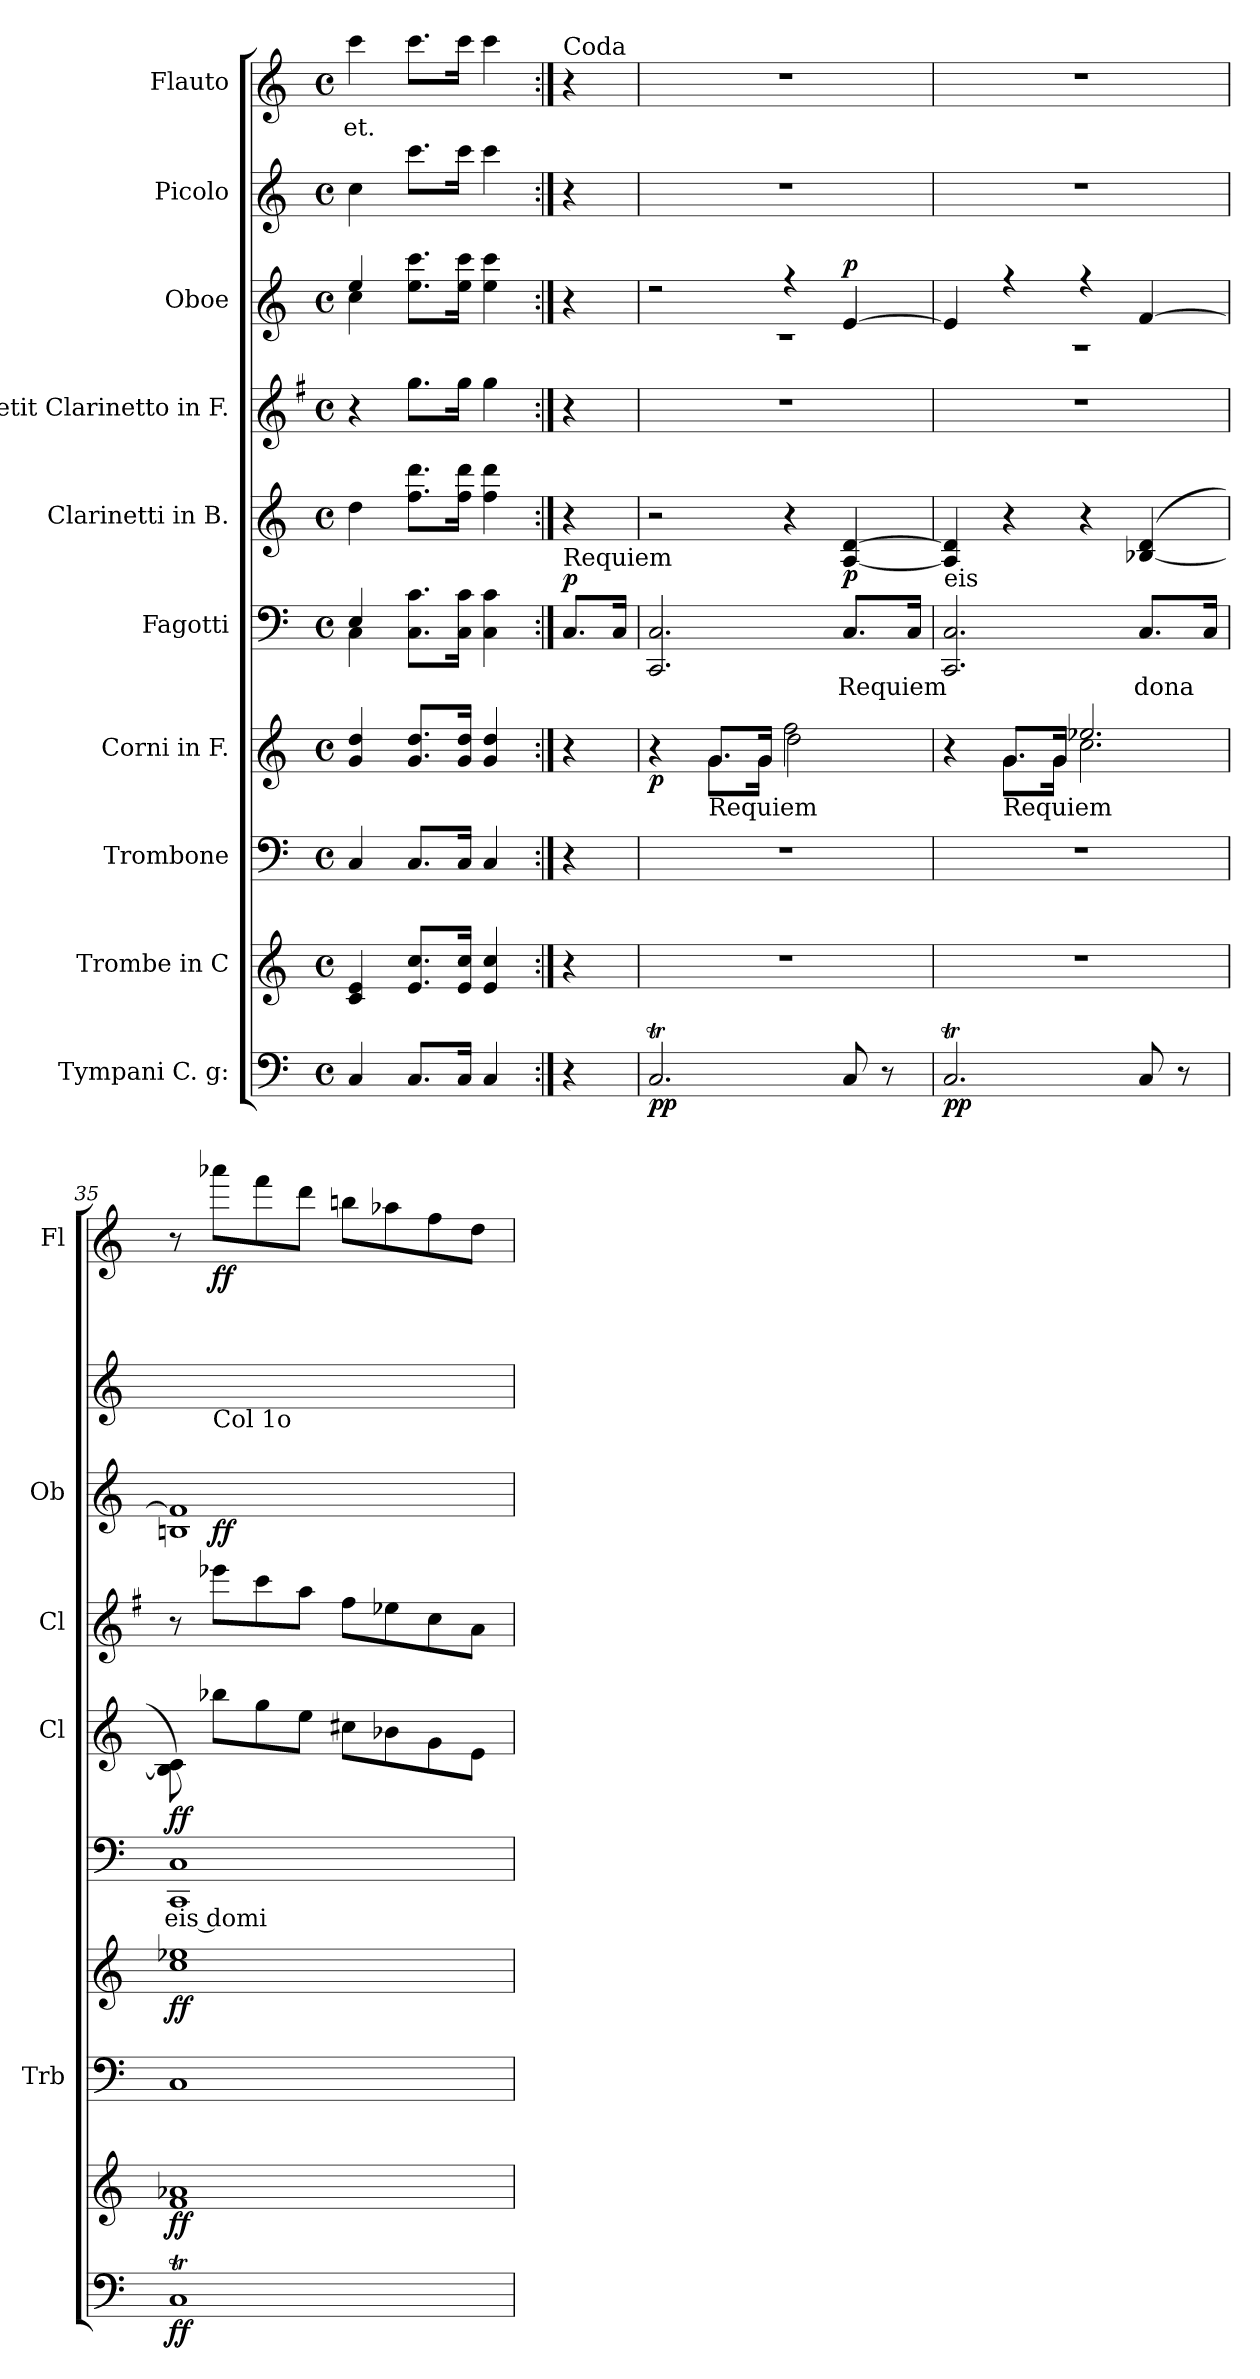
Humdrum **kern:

**kern	**dynam	**kern	**dynam	**kern	**kern	**dynam	**kern	**text	**dynam	**kern	**dynam	**kern	**kern	**dynam	**kern	**dynam	**kern	**text
*part10	*part10	*part9	*part9	*part8	*part7	*part7	*part6	*part6	*part6	*part5	*part5	*part4	*part3	*part3	*part2	*part2	*part1	*part1
*staff10	*staff10	*staff9	*staff9	*staff8	*staff7	*staff7	*staff6	*staff6	*staff6	*staff5	*staff5	*staff4	*staff3	*staff3	*staff2	*staff2	*staff1	*staff1
*I"Tympani C. g:	*	*I"Trombe in C	*	*I"Trombone	*I"Corni in F.	*	*I"Fagotti	*	*	*I"Clarinetti in B.	*	*I"Petit Clarinetto in F.	*I"Oboe	*	*I"Picolo	*	*I"Flauto	*
*	*	*	*	*I'Trb	*	*	*	*	*	*I'Cl	*	*I'Cl	*I'Ob	*	*	*	*I'Fl	*
*clefF4	*	*clefG2	*	*clefF4	*clefG2	*	*clefF4	*	*	*clefG2	*	*clefG2	*clefG2	*	*clefG2	*	*clefG2	*
*	*	*	*	*	*ITrd4c7	*	*	*	*	*ITrd1c2	*	*ITrd4c7	*	*	*	*	*	*
*k[]	*	*k[]	*	*k[]	*k[b-]	*	*k[]	*	*	*k[b-e-]	*	*k[]	*k[]	*	*k[]	*	*k[]	*
*M4/4	*	*M4/4	*	*M4/4	*M4/4	*	*M4/4	*	*	*M4/4	*	*M4/4	*M4/4	*	*M4/4	*	*M4/4	*
*met(c)	*	*met(c)	*	*met(c)	*met(c)	*	*met(c)	*	*	*met(c)	*	*met(c)	*met(c)	*	*met(c)	*	*met(c)	*
=	=	=	=	=	=	=	=	=	=	=	=	=	=	=	=	=	=	=
*	*	*	*	*	*	*	*^	*	*	*	*	*	*^	*	*	*	*	*
4C/	.	4c/ 4e/	.	4C/	4c/ 4g/	.	4E/	4C\	.	.	4cc\	.	4r	4ee/	4cc\	.	4cc\	.	4ccc\	-et.
8.C/L	.	8.e/ 8.cc/L	.	8.C/L	8.c/ 8.g/L	.	8.C\ 8.c\L	2ryy	.	.	8.ee-\ 8.ccc\L	.	8.cc\L	8.ee\ 8.ccc\L	2ryy	.	8.ccc\L	.	8.ccc\L	.
16C/Jk	.	16e/ 16cc/Jk	.	16C/Jk	16c/ 16g/Jk	.	16C\ 16c\Jk	.	.	.	16ee-\ 16ccc\Jk	.	16cc\Jk	16ee\ 16ccc\Jk	.	.	16ccc\Jk	.	16ccc\Jk	.
4C/	.	4e/ 4cc/	.	4C/	4c/ 4g/	.	4C\ 4c\	.	.	.	4ee-\ 4ccc\	.	4cc\	4ee\ 4ccc\	.	.	4ccc\	.	4ccc\	.
*	*	*	*	*	*	*	*v	*v	*	*	*	*	*	*v	*v	*	*	*	*	*
=32:|!	=32:|!	=32:|!	=32:|!	=32:|!	=32:|!	=32:|!	=32:|!	=32:|!	=32:|!	=32:|!	=32:|!	=32:|!	=32:|!	=32:|!	=32:|!	=32:|!	=32:|!	=32:|!
!	!	!	!	!	!	!	!	!	!	!	!	!	!	!	!	!	!LO:TX:a:t=Coda	!
!	!	!	!	!	!	!	!LO:TX:a:t=Requiem	!	!	!	!	!	!	!	!	!	!	!
!	!	!	!	!	!	!	!	!	!LO:DY:a	!	!	!	!	!	!	!	!	!
4r	.	4r	.	4r	4r	.	8.C/L	.	p	4r	.	4r	4r	.	4r	.	4r	.
.	.	.	.	.	.	.	16C/Jk	.	.	.	.	.	.	.	.	.	.	.
=33	=33	=33	=33	=33	=33	=33	=33	=33	=33	=33	=33	=33	=33	=33	=33	=33	=33	=33
*	*	*	*	*	*^	*	*	*	*	*	*	*	*^	*	*	*	*	*
!	!	!	!	!	!	!	!LO:DY:b	!	!	!	!	!	!	!	!	!	!	!	!	!
2.CT/	pp	1r	.	1r	4r	4ryy	p	2.CC/ 2.C/	.	.	2r	.	1r	2r	1rc	.	1r	.	1r	.
!	!	!	!	!	!LO:TX:b:t=Requiem	!	!	!	!	!	!	!	!	!	!	!	!	!	!	!
.	.	.	.	.	8.c/L	8.c\L	.	.	.	.	.	.	.	.	.	.	.	.	.	.
.	.	.	.	.	16c/Jk	16c\Jk	.	.	.	.	.	.	.	.	.	.	.	.	.	.
.	.	.	.	.	2b-\	2g\	.	.	.	.	4r	.	.	4r	.	.	.	.	.	.
!	!	!	!	!	!	!	!	!	!	!	!	!	!	!	!	!LO:DY:a	!	!	!	!
8C/	.	.	.	.	.	.	.	8.C/L	Requiem	.	[4G/ [4c/	p	.	[4e/	.	p	.	.	.	.
8r	.	.	.	.	.	.	.	.	.	.	.	.	.	.	.	.	.	.	.	.
.	.	.	.	.	.	.	.	16C/Jk	.	.	.	.	.	.	.	.	.	.	.	.
=34	=34	=34	=34	=34	=34	=34	=34	=34	=34	=34	=34	=34	=34	=34	=34	=34	=34	=34	=34	=34
!	!	!	!	!	!	!	!	!LO:TX:a:t=eis	!	!	!	!	!	!	!	!	!	!	!	!
2.CT/	pp	1r	.	1r	4r	4ryy	.	2.CC/ 2.C/	.	.	4G]/ 4c]/	.	1r	4e/]	1r	.	1r	.	1r	.
!	!	!	!	!	!LO:TX:b:t=Requiem	!	!	!	!	!	!	!	!	!	!	!	!	!	!	!
.	.	.	.	.	8.c/L	8.c\L	.	.	.	.	4r	.	.	4r	.	.	.	.	.	.
.	.	.	.	.	16c/Jk	16c\Jk	.	.	.	.	.	.	.	.	.	.	.	.	.	.
!	!	!	!	!	!LO:N:vis=2.	!LO:N:vis=2.	!	!	!	!	!	!	!	!	!	!	!	!	!	!
.	.	.	.	.	2a-X/	2f\	.	.	.	.	4r	.	.	4r	.	.	.	.	.	.
8C/	.	.	.	.	.	.	.	8.C/L	dona	.	([4A-X/ 4c/	.	.	[4f/	.	.	.	.	.	.
8r	.	.	.	.	.	.	.	.	.	.	.	.	.	.	.	.	.	.	.	.
.	.	.	.	.	.	.	.	16C/Jk	.	.	.	.	.	.	.	.	.	.	.	.
*	*	*	*	*	*v	*v	*	*	*	*	*	*	*	*	*	*	*	*	*	*
=35	=35	=35	=35	=35	=35	=35	=35	=35	=35	=35	=35	=35	=35	=35	=35	=35	=35	=35	=35
!	!	!	!	!	!	!LO:DY:b	!	!	!LO:DY:b	!	!	!	!	!	!	!	!	!	!
1CT	ff	1f 1a-X	ff	1C	1f 1a-X	ff	1CC 1C	eis domi	ff	8A-]\ 8B-\)	.	8r	1Bn 1f]	8ryy	.	8ryy	.	8r	.
!	!	!	!	!	!	!	!	!	!	!	!	!	!	!	!	!LO:TX:b:t=Col 1o	!	!	!
!	!	!	!	!	!	!	!	!	!	!	!	!	!	!	!	!	!LO:DY:a	!	!
.	.	.	.	.	.	.	.	.	.	8aa-X\L	.	8aa-X\L	.	2..ryy	ff	8aaa-X\Lyy	ff	8aaa-X\L	.
.	.	.	.	.	.	.	.	.	.	8ff\	.	8ff\	.	.	.	8fff\yy	.	8fff\	.
.	.	.	.	.	.	.	.	.	.	8dd\J	.	8dd\J	.	.	.	8ddd\Jyy	.	8ddd\J	.
.	.	.	.	.	.	.	.	.	.	8bn\L	.	8b\L	.	.	.	8bbn\Lyy	.	8bbn\L	.
.	.	.	.	.	.	.	.	.	.	8a-X\	.	8a-X\	.	.	.	8aa-X\yy	.	8aa-X\	.
.	.	.	.	.	.	.	.	.	.	8f\	.	8f\	.	.	.	8ff\yy	.	8ff\	.
.	.	.	.	.	.	.	.	.	.	8d\J	.	8d\J	.	.	.	8dd\Jyy	.	8dd\J	.
*	*	*	*	*	*	*	*	*	*	*	*	*	*v	*v	*	*	*	*	*
=	=	=	=	=	=	=	=	=	=	=	=	=	=	=	=	=	=	=
*-	*-	*-	*-	*-	*-	*-	*-	*-	*-	*-	*-	*-	*-	*-	*-	*-	*-	*-
